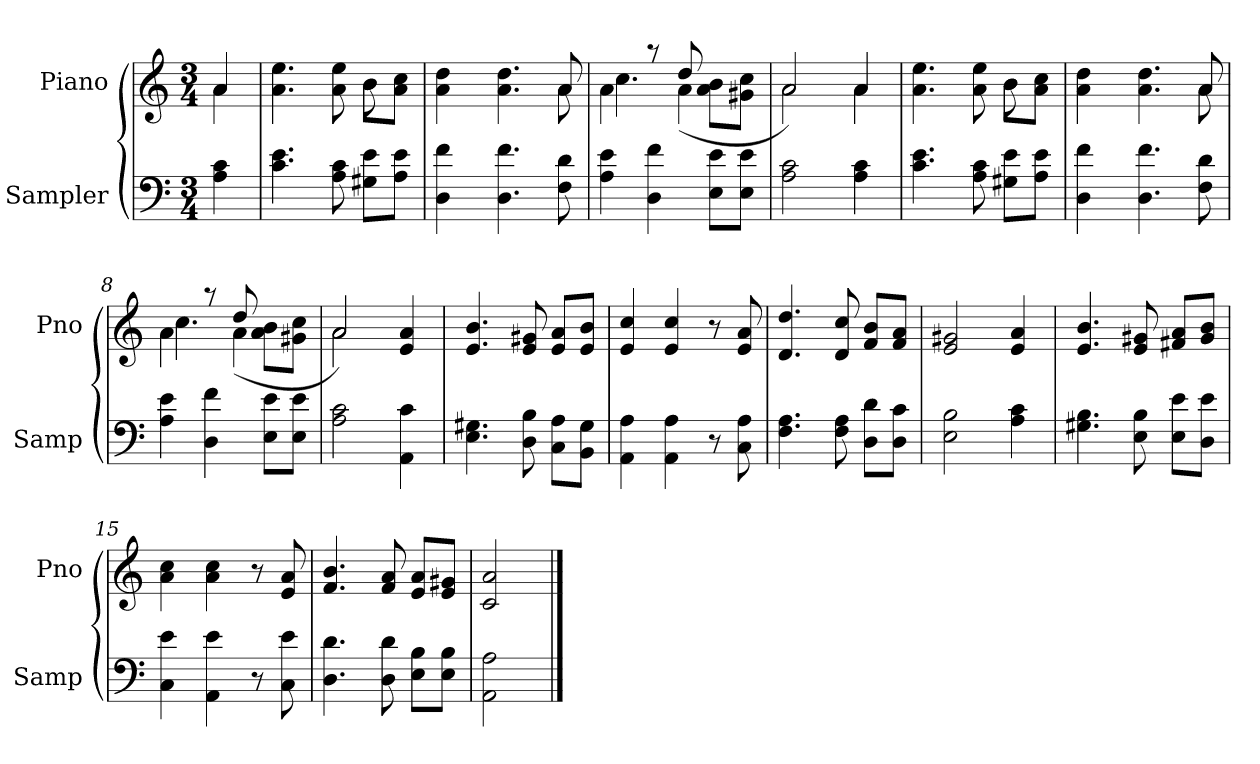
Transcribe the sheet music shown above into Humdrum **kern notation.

**kern	**kern
*part2	*part1
*staff2	*staff1
*I"Sampler	*I"Piano
*I'Samp	*I'Pno
*clefF4	*clefG2
*M3/4	*M3/4
=1	=1
*	*^
4A 4c	4a/	4a
=2	=2	=2
4.c 4.e	4.a 4.ee	2ryy
8A 8c	8a 8ee	.
8G#X\ 8e\L	8b\L	8b
8A\ 8e\J	8a\ 8cc\J	8ryy
=3	=3	=3
4D 4f	4a 4dd	8ryy
*	*v	*v
4.D 4.f	4.a 4.dd
*	*^
8F 8d	8a/	8a
=4	=4	=4
4A 4e	4a\	4.cc
4D 4f	8r	.
.	8dd/	(4a
8E\ 8e\L	8a\ 8b\L	.
8E\ 8e\J	8g#X\ 8cc\J	8ryy
=5	=5	=5
2A 2c	2a/)	2a
4A 4c	4a/	4a
=6	=6	=6
4.c 4.e	4.a 4.ee	2ryy
8A 8c	8a 8ee	.
8G#X\ 8e\L	8b\L	8b
8A\ 8e\J	8a\ 8cc\J	8ryy
=7	=7	=7
4D 4f	4a 4dd	8ryy
*	*v	*v
4.D 4.f	4.a 4.dd
*	*^
8F 8d	8a/	8a
=8	=8	=8
4A 4e	4a\	4.cc
4D 4f	8r	.
.	8dd/	(4a
8E\ 8e\L	8a\ 8b\L	.
8E\ 8e\J	8g#X\ 8cc\J	8ryy
=9	=9	=9
2A 2c	2a/)	2a
4AA 4c	4e 4a	4ryy
*	*v	*v
=10	=10
4.E 4.G#X	4.e 4.b
8D 8B	8e 8g#X
8C\ 8A\L	8e/ 8a/L
8BB\ 8G#\J	8e/ 8b/J
=11	=11
4AA 4A	4e 4cc
4AA 4A	4e 4cc
8r	8r
8C 8A	8e 8a
=12	=12
4.F 4.A	4.d 4.dd
8F 8A	8d 8cc
8D\ 8d\L	8f/ 8b/L
8D\ 8c\J	8f/ 8a/J
=13	=13
2E 2B	2e 2g#X
4A 4c	4e 4a
=14	=14
4.G#X 4.B	4.e 4.b
8E 8B	8e 8g#X
8E\ 8e\L	8f#X/ 8a/L
8D\ 8e\J	8g#/ 8b/J
=15	=15
4C 4e	4a 4cc
4AA 4e	4a 4cc
8r	8r
8C 8e	8e 8a
=16	=16
4.D 4.d	4.f 4.b
8D 8d	8f 8a
8E\ 8B\L	8e/ 8a/L
8E\ 8B\J	8e/ 8g#X/J
=17	=17
2AA 2A	2c 2a
==	==
*-	*-
